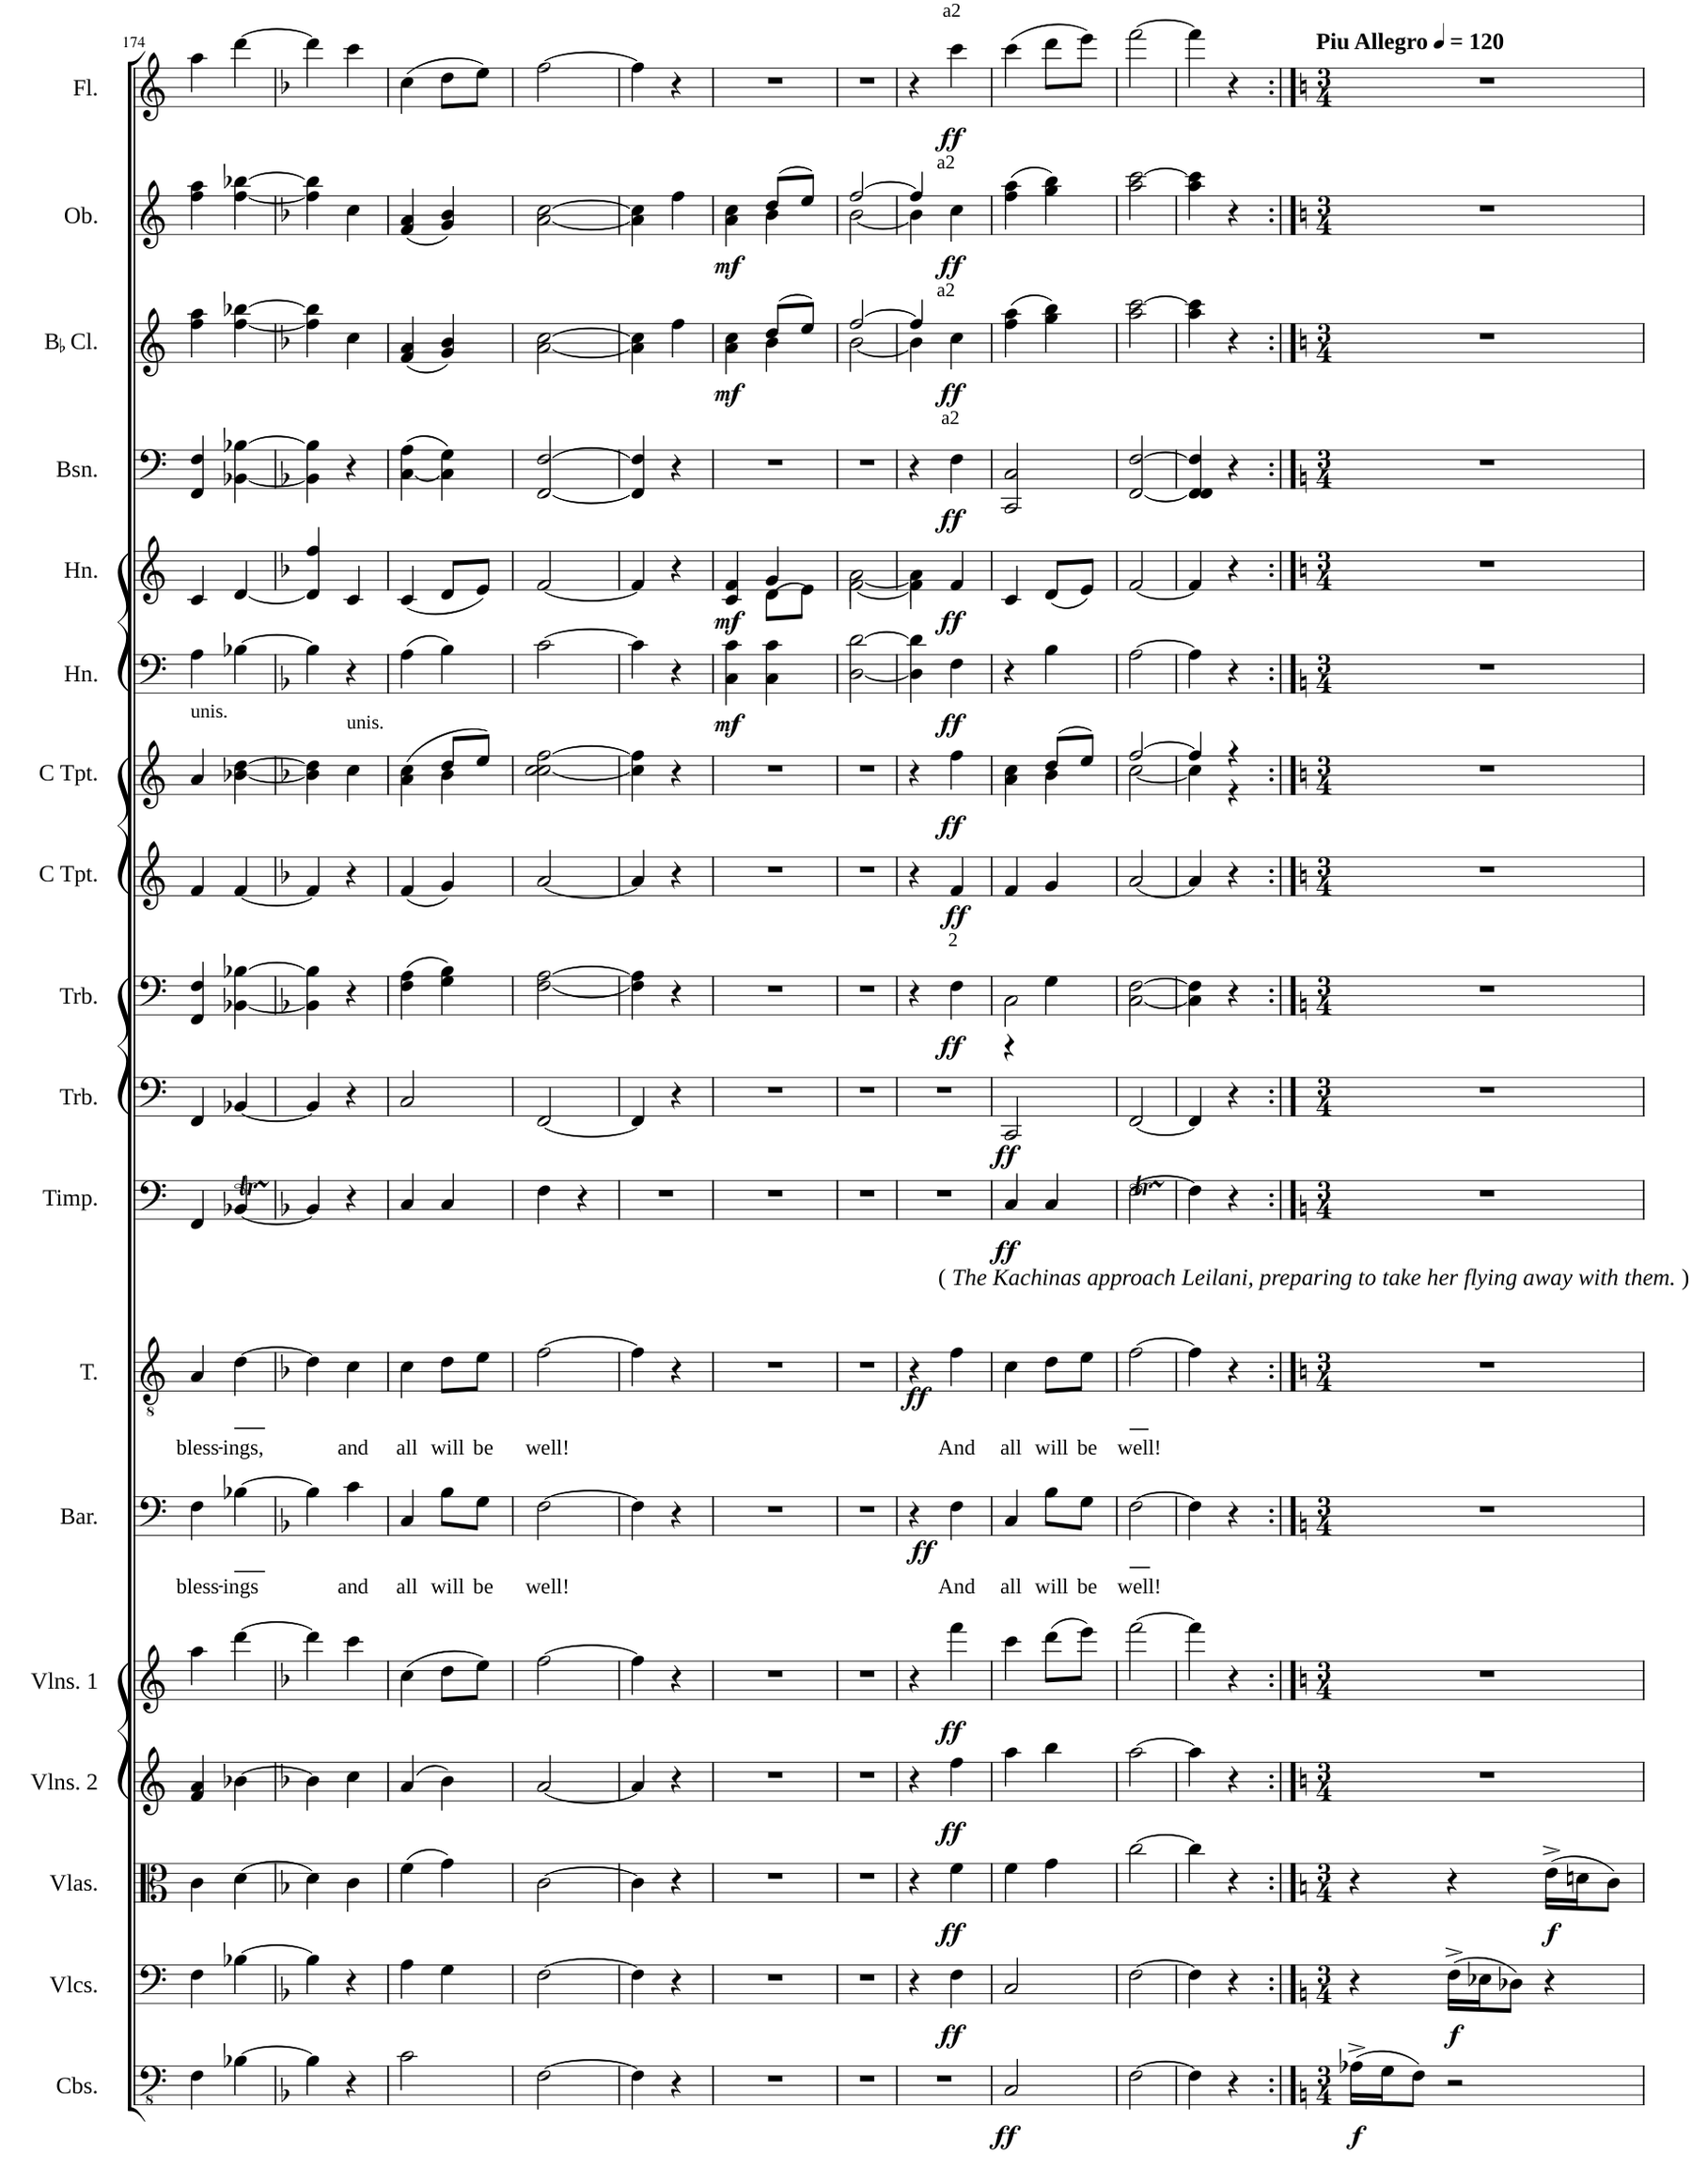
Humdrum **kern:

**kern	**dynam	**kern	**dynam	**kern	**dynam	**kern	**dynam	**kern	**dynam	**kern	**text	**dynam	**kern	**text	**dynam	**kern	**dynam	**kern	**dynam	**kern	**dynam	**kern	**dynam	**kern	**dynam	**kern	**dynam	**kern	**dynam	**kern	**dynam	**kern	**dynam	**kern	**dynam	**kern	**dynam
*part18	*part18	*part17	*part17	*part16	*part16	*part15	*part15	*part14	*part14	*part13	*part13	*part13	*part12	*part12	*part12	*part11	*part11	*part10	*part10	*part9	*part9	*part8	*part8	*part7	*part7	*part6	*part6	*part5	*part5	*part4	*part4	*part3	*part3	*part2	*part2	*part1	*part1
*staff18	*staff18	*staff17	*staff17	*staff16	*staff16	*staff15	*staff15	*staff14	*staff14	*staff13	*staff13	*staff13	*staff12	*staff12	*staff12	*staff11	*staff11	*staff10	*staff10	*staff9	*staff9	*staff8	*staff8	*staff7	*staff7	*staff6	*staff6	*staff5	*staff5	*staff4	*staff4	*staff3	*staff3	*staff2	*staff2	*staff1	*staff1
*I"Contrabasses	*	*I"Violoncellos	*	*I"Violas	*	*I"Violins 2	*	*I"Violins 1	*	*I"Baritone	*	*	*I"Tenor	*	*	*I"Timpani	*	*I"Trombone	*	*I"Trombone	*	*I"C Trumpet	*	*I"C Trumpet	*	*I"Horn	*	*I"Horn	*	*I"Bassoon	*	*I"BaccidentalFlat Clarinet	*	*I"Oboe	*	*I"Flute	*
*I'Cbs.	*	*I'Vlcs.	*	*I'Vlas.	*	*I'Vlns. 2	*	*I'Vlns. 1	*	*I'Bar.	*	*	*I'T.	*	*	*I'Timp.	*	*I'Trb.	*	*I'Trb.	*	*I'C Tpt.	*	*I'C Tpt.	*	*I'Hn.	*	*I'Hn.	*	*I'Bsn.	*	*I'BaccidentalFlat Cl.	*	*I'Ob.	*	*I'Fl.	*
!!LO:PB:g=z
*clefFv4	*	*clefF4	*	*clefC3	*	*clefG2	*	*clefG2	*	*clefF4	*	*	*clefGv2	*	*	*clefF4	*	*clefF4	*	*clefF4	*	*clefG2	*	*clefG2	*	*clefF4	*	*clefG2	*	*clefF4	*	*clefG2	*	*clefG2	*	*clefG2	*
*	*	*	*	*	*	*	*	*	*	*	*	*	*	*	*	*	*	*	*	*	*	*	*	*	*	*ITrd4c7	*	*ITrd4c7	*	*	*	*ITrd1c2	*	*	*	*	*
*k[]	*	*k[]	*	*k[]	*	*k[]	*	*k[]	*	*k[]	*	*	*k[]	*	*	*k[]	*	*k[]	*	*k[]	*	*k[]	*	*k[]	*	*k[]	*	*k[]	*	*k[]	*	*k[]	*	*k[]	*	*k[]	*
*M2/4	*	*M2/4	*	*M2/4	*	*M2/4	*	*M2/4	*	*M2/4	*	*	*M2/4	*	*	*M2/4	*	*M2/4	*	*M2/4	*	*M2/4	*	*M2/4	*	*M2/4	*	*M2/4	*	*M2/4	*	*M2/4	*	*M2/4	*	*M2/4	*
=174	=174	=174	=174	=174	=174	=174	=174	=174	=174	=174	=174	=174	=174	=174	=174	=174	=174	=174	=174	=174	=174	=174	=174	=174	=174	=174	=174	=174	=174	=174	=174	=174	=174	=174	=174	=174	=174
!	!	!	!	!	!	!	!	!	!	!	!	!	!	!	!	!	!	!	!	!	!	!	!	!LO:TX:a:t=unis.	!	!	!	!	!	!	!	!	!	!	!	!	!
!	!	!	!	!	!	!	!	!	!	!	!LO:LY:b	!	!	!LO:LY:b	!	!	!	!	!	!	!	!	!	!	!	!	!	!	!	!	!	!	!	!	!	!	!
4FF\	.	4F\	.	4c\	.	4f/ 4a/	.	4aa\	.	4F\	bless-	.	4A/	bless-	.	4FF/	.	4FF/	.	4FF/ 4F/	.	4f/	.	4a/	.	4A\	.	4c/	.	4FF/ 4F/	.	4ff\ 4aa\	.	4ff\ 4aa\	.	4aa\	.
!	!	!	!	!	!	!	!	!	!	!	!LO:LY:b	!	!	!LO:LY:b	!	!	!	!	!	!	!	!	!	!	!	!	!	!	!	!	!	!	!	!	!	!	!
[4BB-X\	.	[4B-X\	.	[4d\	.	[4b-X\	.	[4ddd\	.	[4B-X\	-ings	.	[4d\	-ings,	.	[4BB-XT/	.	[4BB-X/	.	[4BB-X\ [4B-X\	.	[4f/	.	[4b-X\ [4dd\	.	[4B-X\	.	[4d/	.	[4BB-X\ [4B-X\	.	[4ff\ [4bb-X\	.	[4ff\ [4bb-X\	.	[4ddd\	.
=175	=175	=175	=175	=175	=175	=175	=175	=175	=175	=175	=175	=175	=175	=175	=175	=175	=175	=175	=175	=175	=175	=175	=175	=175	=175	=175	=175	=175	=175	=175	=175	=175	=175	=175	=175	=175	=175
*k[b-]	*	*k[b-]	*	*k[b-]	*	*k[b-]	*	*k[b-]	*	*k[b-]	*	*	*k[b-]	*	*	*k[b-]	*	*	*	*k[b-]	*	*k[b-]	*	*k[b-]	*	*k[b-]	*	*k[b-]	*	*k[b-]	*	*k[b-]	*	*k[b-]	*	*k[b-]	*
4BB-\]	.	4B-\]	.	4d\]	.	4b-\]	.	4ddd\]	.	4B-\]	.	.	4d\]	.	.	4BB-/]	.	4BB-/]	.	4BB-\] 4B-\]	.	4f/]	.	4b-\] 4dd\]	.	4B-\]	.	4d/] 4ff/	.	4BB-\] 4B-\]	.	4ff\] 4bb-\]	.	4ff\] 4bb-\]	.	4ddd\]	.
!	!	!	!	!	!	!	!	!	!	!	!	!	!	!	!	!	!	!	!	!	!	!	!	!LO:TX:a:t=unis.	!	!	!	!	!	!	!	!	!	!	!	!	!
!	!	!	!	!	!	!	!	!	!	!	!LO:LY:b	!	!	!LO:LY:b	!	!	!	!	!	!	!	!	!	!	!	!	!	!	!	!	!	!	!	!	!	!	!
4r	.	4r	.	4c\	.	4cc\	.	4ccc\	.	4c\	and	.	4c\	and	.	4r	.	4r	.	4r	.	4r	.	4cc\	.	4r	.	4c/	.	4r	.	4cc\	.	4cc\	.	4ccc\	.
=176	=176	=176	=176	=176	=176	=176	=176	=176	=176	=176	=176	=176	=176	=176	=176	=176	=176	=176	=176	=176	=176	=176	=176	=176	=176	=176	=176	=176	=176	=176	=176	=176	=176	=176	=176	=176	=176
!	!	!	!	!	!	!	!	!	!	!	!LO:LY:b	!	!	!LO:LY:b	!	!	!	!	!	!	!	!	!	!	!	!	!	!	!	!	!	!	!	!	!	!	!
*	*	*	*	*	*	*	*	*	*	*	*	*	*	*	*	*	*	*	*	*	*	*	*	*^	*	*	*	*	*	*	*	*	*	*	*	*	*
2C\	.	4A\	.	(4f\	.	(4a/	.	(4cc\	.	4C/	all	.	4c\	all	.	4C/	.	2C/	.	(4F\ 4A\	.	(4f/	.	(4a\ 4cc\	4ryy	.	(4A\	.	(4c/	.	([4C\ 4A\	.	(4f/ 4a/	.	(4f/ 4a/	.	(4cc\	.
!	!	!	!	!	!	!	!	!	!	!	!LO:LY:b	!	!	!LO:LY:b	!	!	!	!	!	!	!	!	!	!	!	!	!	!	!	!	!	!	!	!	!	!	!	!
.	.	4G\	.	4g\)	.	4b-\)	.	8dd\L	.	8B-\L	will	.	8d\L	will	.	4C/	.	.	.	4G\ 4B-\)	.	4g/)	.	8dd/L	4b-\	.	4B-\)	.	8d/L	.	4C\] 4G\)	.	4g/ 4b-/)	.	4g/ 4b-/)	.	8dd\L	.
!	!	!	!	!	!	!	!	!	!	!	!LO:LY:b	!	!	!LO:LY:b	!	!	!	!	!	!	!	!	!	!	!	!	!	!	!	!	!	!	!	!	!	!	!	!
.	.	.	.	.	.	.	.	8ee\J)	.	8G\J	be	.	8e\J	be	.	.	.	.	.	.	.	.	.	8ee/J)	.	.	.	.	8e/J)	.	.	.	.	.	.	.	8ee\J)	.
*	*	*	*	*	*	*	*	*	*	*	*	*	*	*	*	*	*	*	*	*	*	*	*	*v	*v	*	*	*	*	*	*	*	*	*	*	*	*	*
=177	=177	=177	=177	=177	=177	=177	=177	=177	=177	=177	=177	=177	=177	=177	=177	=177	=177	=177	=177	=177	=177	=177	=177	=177	=177	=177	=177	=177	=177	=177	=177	=177	=177	=177	=177	=177	=177
!	!	!	!	!	!	!	!	!	!	!	!LO:LY:b	!	!	!LO:LY:b	!	!	!	!	!	!	!	!	!	!	!	!	!	!	!	!	!	!	!	!	!	!	!
[2FF\	.	[2F\	.	[2c\	.	[2a/	.	[2ff\	.	[2F\	well!	.	[2f\	well!	.	4F\	.	[2FF/	.	[2F\ [2A\	.	[2a/	.	[2cc\ 2cc\ [2ff\	.	[2c\	.	[2f/	.	[2FF/ [2F/	.	[2a\ [2cc\	.	[2a\ [2cc\	.	[2ff\	.
.	.	.	.	.	.	.	.	.	.	.	.	.	.	.	.	4r	.	.	.	.	.	.	.	.	.	.	.	.	.	.	.	.	.	.	.	.	.
=178	=178	=178	=178	=178	=178	=178	=178	=178	=178	=178	=178	=178	=178	=178	=178	=178	=178	=178	=178	=178	=178	=178	=178	=178	=178	=178	=178	=178	=178	=178	=178	=178	=178	=178	=178	=178	=178
4FF\]	.	4F\]	.	4c\]	.	4a/]	.	4ff\]	.	4F\]	.	.	4f\]	.	.	2r	.	4FF/]	.	4F\] 4A\]	.	4a/]	.	4cc\] 4ff\]	.	4c\]	.	4f/]	.	4FF/] 4F/]	.	4a\] 4cc\]	.	4a\] 4cc\]	.	4ff\]	.
4r	.	4r	.	4r	.	4r	.	4r	.	4r	.	.	4r	.	.	.	.	4r	.	4r	.	4r	.	4r	.	4r	.	4r	.	4r	.	4ff\	.	4ff\	.	4r	.
=179	=179	=179	=179	=179	=179	=179	=179	=179	=179	=179	=179	=179	=179	=179	=179	=179	=179	=179	=179	=179	=179	=179	=179	=179	=179	=179	=179	=179	=179	=179	=179	=179	=179	=179	=179	=179	=179
*	*	*	*	*	*	*	*	*	*	*	*	*	*	*	*	*	*	*	*	*	*	*	*	*	*	*	*	*^	*	*	*	*^	*	*^	*	*	*
!	!	!	!	!	!	!	!	!	!	!	!	!	!	!	!	!	!	!	!	!	!	!	!	!	!	!	!LO:DY:b	!	!	!LO:DY:b	!	!	!	!	!LO:DY:b	!	!	!LO:DY:b	!	!
2r	.	2r	.	2r	.	2r	.	2r	.	2r	.	.	2r	.	.	2r	.	2r	.	2r	.	2r	.	2r	.	4C\ 4c\	mf	4c/ 4f/	4ryy	mf	2r	.	4a\ 4cc\	4ryy	mf	4a\ 4cc\	4ryy	mf	2r	.
.	.	.	.	.	.	.	.	.	.	.	.	.	.	.	.	.	.	.	.	.	.	.	.	.	.	4C\ 4c\	.	(8d\L	4g/	.	.	.	(8dd/L	4b-\	.	(8dd/L	4b-\	.	.	.
.	.	.	.	.	.	.	.	.	.	.	.	.	.	.	.	.	.	.	.	.	.	.	.	.	.	.	.	8e\J)	.	.	.	.	8ee/J)	.	.	8ee/J)	.	.	.	.
=180	=180	=180	=180	=180	=180	=180	=180	=180	=180	=180	=180	=180	=180	=180	=180	=180	=180	=180	=180	=180	=180	=180	=180	=180	=180	=180	=180	=180	=180	=180	=180	=180	=180	=180	=180	=180	=180	=180	=180	=180
2r	.	2r	.	2r	.	2r	.	2r	.	2r	.	.	2r	.	.	2r	.	2r	.	2r	.	2r	.	2r	.	[2D\ [2d\	.	[2f\	[2a\	.	2r	.	[2ff/	[2b-\	.	[2ff/	[2b-\	.	2r	.
=181	=181	=181	=181	=181	=181	=181	=181	=181	=181	=181	=181	=181	=181	=181	=181	=181	=181	=181	=181	=181	=181	=181	=181	=181	=181	=181	=181	=181	=181	=181	=181	=181	=181	=181	=181	=181	=181	=181	=181	=181
2r	.	4r	.	4r	.	4r	.	4r	.	4r	.	.	4r	.	.	2r	.	2r	.	4r	.	4r	.	4r	.	4D\] 4d\]	.	4f\]	4a\]	.	4r	.	4ff/]	4b-\]	.	4ff/]	4b-\]	.	4r	.
!	!	!	!	!	!	!	!	!	!	!	!	!	!	!	!	!	!	!	!	!	!	!	!	!	!	!	!	!	!	!	!	!	!	!	!	!	!	!	!LO:TX:a:t=a2	!
!	!	!	!	!	!	!	!	!	!	!	!	!	!	!	!	!	!	!	!	!	!	!	!	!	!	!	!	!	!	!	!	!	!	!	!	!LO:TX:a:t=a2	!	!	!	!
!	!	!	!	!	!	!	!	!	!	!	!	!	!	!	!	!	!	!	!	!	!	!	!	!	!	!	!	!	!	!	!	!	!LO:TX:a:t=a2	!	!	!	!	!	!	!
!	!	!	!	!	!	!	!	!	!	!	!	!	!	!	!	!	!	!	!	!	!	!	!	!	!	!	!	!	!	!	!LO:TX:a:t=a2	!	!	!	!	!	!	!	!	!
!	!	!	!	!	!	!	!	!	!	!	!	!	!	!	!	!	!	!	!	!LO:TX:a:t=2	!	!	!	!	!	!	!	!	!	!	!	!	!	!	!	!	!	!	!	!
!	!	!	!LO:DY:b	!	!LO:DY:b	!	!LO:DY:b	!	!LO:DY:b	!	!LO:LY:b	!LO:DY:b	!	!LO:LY:b	!LO:DY:b	!	!	!	!	!	!LO:DY:b	!	!LO:DY:b	!	!LO:DY:b	!	!LO:DY:b	!	!	!LO:DY:b	!	!LO:DY:b	!	!	!LO:DY:b	!	!	!LO:DY:b	!	!LO:DY:b
.	.	4F\	ff	4f\	ff	4ff\	ff	4fff\	ff	4F\	And	ff	4f\	And	ff	.	.	.	.	4F\	ff	4f/	ff	4ff\	ff	4F\	ff	4f/	4ryy	ff	4F\	ff	4cc\	4ryy	ff	4cc\	4ryy	ff	4ccc\	ff
=182	=182	=182	=182	=182	=182	=182	=182	=182	=182	=182	=182	=182	=182	=182	=182	=182	=182	=182	=182	=182	=182	=182	=182	=182	=182	=182	=182	=182	=182	=182	=182	=182	=182	=182	=182	=182	=182	=182	=182	=182
!	!LO:DY:b	!	!	!	!	!	!	!	!	!	!LO:LY:b	!	!	!LO:LY:b	!	!	!LO:DY:b	!	!LO:DY:b	!	!	!	!	!	!	!	!	!	!	!	!	!	!	!	!	!	!	!	!	!
*	*	*	*	*	*	*	*	*	*	*	*	*	*	*	*	*	*	*	*	*	*	*	*	*	*	*	*	*	*	*	*	*	*v	*v	*	*	*	*	*	*
*	*	*	*	*	*	*	*	*	*	*	*	*	*	*	*	*	*	*	*	*^	*	*	*	*^	*	*	*	*v	*v	*	*	*	*	*	*v	*v	*	*	*
2CC/	ff	2C/	.	4f\	.	4aa\	.	4ccc\	.	4C/	all	.	4c\	all	.	4C/	ff	2CC/	ff	2C\	4r	.	4f/	.	4a\ 4cc\	4ryy	.	4r	.	4c/	.	2CC/ 2C/	.	(4ff\ 4aa\	.	(4ff\ 4aa\	.	(4ccc\	.
!	!	!	!	!	!	!	!	!	!	!	!LO:LY:b	!	!	!LO:LY:b	!	!	!	!	!	!	!	!	!	!	!	!	!	!	!	!	!	!	!	!	!	!	!	!	!
.	.	.	.	4g\	.	4bb-\	.	(8ddd\L	.	8B-\L	will	.	8d\L	will	.	4C/	.	.	.	.	4G\	.	4g/	.	(8dd/L	4b-\	.	4B-\	.	(8d/L	.	.	.	4gg\ 4bb-\)	.	4gg\ 4bb-\)	.	8ddd\L	.
!	!	!	!	!	!	!	!	!	!	!	!LO:LY:b	!	!	!LO:LY:b	!	!	!	!	!	!	!	!	!	!	!	!	!	!	!	!	!	!	!	!	!	!	!	!	!
.	.	.	.	.	.	.	.	8eee\J)	.	8G\J	be	.	8e\J	be	.	.	.	.	.	.	.	.	.	.	8ee/J)	.	.	.	.	8e/J)	.	.	.	.	.	.	.	8eee\J)	.
*	*	*	*	*	*	*	*	*	*	*	*	*	*	*	*	*	*	*	*	*v	*v	*	*	*	*	*	*	*	*	*	*	*	*	*	*	*	*	*	*
=183	=183	=183	=183	=183	=183	=183	=183	=183	=183	=183	=183	=183	=183	=183	=183	=183	=183	=183	=183	=183	=183	=183	=183	=183	=183	=183	=183	=183	=183	=183	=183	=183	=183	=183	=183	=183	=183	=183
!	!	!	!	!	!	!	!	!	!	!	!LO:LY:b	!	!	!LO:LY:b	!	!	!	!	!	!	!	!	!	!	!	!	!	!	!	!	!	!	!	!	!	!	!	!
[2FF\	.	[2F\	.	[2cc\	.	[2aa\	.	[2fff\	.	[2F\	well!	.	[2f\	well!	.	[2FT\	.	[2FF/	.	[2C\ [2F\	.	[2a/	.	[2ff/	[2cc\	.	[2A\	.	[2f/	.	[2FF/ [2F/	.	2aa\ [2ccc\	.	2aa\ [2ccc\	.	[2fff\	.
=184	=184	=184	=184	=184	=184	=184	=184	=184	=184	=184	=184	=184	=184	=184	=184	=184	=184	=184	=184	=184	=184	=184	=184	=184	=184	=184	=184	=184	=184	=184	=184	=184	=184	=184	=184	=184	=184	=184
4FF\]	.	4F\]	.	4cc\]	.	4aa\]	.	4fff\]	.	4F\]	.	.	4f\]	.	.	4F\]	.	4FF/]	.	4C\] 4F\]	.	4a/]	.	4ff/]	4cc\]	.	4A\]	.	4f/]	.	4FF/] 4FF/ 4F/]	.	4aa\ 4ccc\]	.	4aa\ 4ccc\]	.	4fff\]	.
4r	.	4r	.	4r	.	4r	.	4r	.	4r	.	.	4r	.	.	4r	.	4r	.	4r	.	4r	.	4r	4r	.	4r	.	4r	.	4r	.	4r	.	4r	.	4r	.
*	*	*	*	*	*	*	*	*	*	*	*	*	*	*	*	*	*	*	*	*	*	*	*	*v	*v	*	*	*	*	*	*	*	*	*	*	*	*	*
=185:|!	=185:|!	=185:|!	=185:|!	=185:|!	=185:|!	=185:|!	=185:|!	=185:|!	=185:|!	=185:|!	=185:|!	=185:|!	=185:|!	=185:|!	=185:|!	=185:|!	=185:|!	=185:|!	=185:|!	=185:|!	=185:|!	=185:|!	=185:|!	=185:|!	=185:|!	=185:|!	=185:|!	=185:|!	=185:|!	=185:|!	=185:|!	=185:|!	=185:|!	=185:|!	=185:|!	=185:|!	=185:|!
*k[]	*	*k[]	*	*k[]	*	*k[]	*	*k[]	*	*k[]	*	*	*k[]	*	*	*k[]	*	*	*	*k[]	*	*k[]	*	*k[]	*	*k[]	*	*k[]	*	*k[]	*	*k[]	*	*k[]	*	*k[]	*
*M3/4	*	*M3/4	*	*M3/4	*	*M3/4	*	*M3/4	*	*M3/4	*	*	*M3/4	*	*	*M3/4	*	*M3/4	*	*M3/4	*	*M3/4	*	*M3/4	*	*M3/4	*	*M3/4	*	*M3/4	*	*M3/4	*	*M3/4	*	*M3/4	*
*	*	*	*	*	*	*	*	*	*	*	*	*	*	*	*	*	*	*	*	*	*	*	*	*	*	*	*	*	*	*	*	*	*	*	*	*MM120	*
*	*	*	*	*	*	*	*	*	*	*	*	*	*	*	*	*	*	*	*	*	*	*	*	*^	*	*	*	*	*	*	*	*	*	*	*	*	*
!	!	!	!	!	!	!	!	!	!	!	!	!	!	!	!	!	!	!	!	!	!	!	!	!	!	!	!	!	!	!	!	!	!	!	!	!	!LO:TX:a:B:t=Piu Allegro	!
!	!	!	!	!	!	!	!	!	!	!	!	!	!LO:TX:a:t=(	!	!	!	!	!	!	!	!	!	!	!	!	!	!	!	!	!	!	!	!	!	!	!	!	!
!	!	!	!	!	!	!	!	!	!	!	!	!	!LO:TX:a:i:t=The Kachinas approach Leilani, preparing to take her flying away with them.	!	!	!	!	!	!	!	!	!	!	!	!	!	!	!	!	!	!	!	!	!	!	!	!	!
!	!	!	!	!	!	!	!	!	!	!	!	!	!LO:TX:a:t=)	!	!	!	!	!	!	!	!	!	!	!	!	!	!	!	!	!	!	!	!	!	!	!	!	!
!	!LO:DY:b	!	!	!	!	!	!	!	!	!	!	!	!	!	!	!	!	!	!	!	!	!	!	!	!	!	!	!	!	!	!	!	!	!	!	!	!	!
*	*	*	*	*	*	*	*	*	*	*	*	*	*	*	*	*	*	*	*	*	*	*	*	*v	*v	*	*	*	*	*	*	*	*	*	*	*	*	*
(16AA-X^\LL	f	4r	.	4r	.	2.r	.	2.r	.	2.r	.	.	2.r	.	.	2.r	.	2.r	.	2.r	.	2.r	.	2.r	.	2.r	.	2.r	.	2.r	.	2.r	.	2.r	.	2.r	.
16GG\J	.	.	.	.	.	.	.	.	.	.	.	.	.	.	.	.	.	.	.	.	.	.	.	.	.	.	.	.	.	.	.	.	.	.	.	.	.
8FF\J)	.	.	.	.	.	.	.	.	.	.	.	.	.	.	.	.	.	.	.	.	.	.	.	.	.	.	.	.	.	.	.	.	.	.	.	.	.
!	!	!	!LO:DY:b	!	!	!	!	!	!	!	!	!	!	!	!	!	!	!	!	!	!	!	!	!	!	!	!	!	!	!	!	!	!	!	!	!	!
2r	.	(16F^\LL	f	4r	.	.	.	.	.	.	.	.	.	.	.	.	.	.	.	.	.	.	.	.	.	.	.	.	.	.	.	.	.	.	.	.	.
.	.	16E-X\J	.	.	.	.	.	.	.	.	.	.	.	.	.	.	.	.	.	.	.	.	.	.	.	.	.	.	.	.	.	.	.	.	.	.	.
.	.	8D-X\J)	.	.	.	.	.	.	.	.	.	.	.	.	.	.	.	.	.	.	.	.	.	.	.	.	.	.	.	.	.	.	.	.	.	.	.
!	!	!	!	!	!LO:DY:b	!	!	!	!	!	!	!	!	!	!	!	!	!	!	!	!	!	!	!	!	!	!	!	!	!	!	!	!	!	!	!	!
.	.	4r	.	(16e^\LL	f	.	.	.	.	.	.	.	.	.	.	.	.	.	.	.	.	.	.	.	.	.	.	.	.	.	.	.	.	.	.	.	.
.	.	.	.	16dn\J	.	.	.	.	.	.	.	.	.	.	.	.	.	.	.	.	.	.	.	.	.	.	.	.	.	.	.	.	.	.	.	.	.
.	.	.	.	8c\J)	.	.	.	.	.	.	.	.	.	.	.	.	.	.	.	.	.	.	.	.	.	.	.	.	.	.	.	.	.	.	.	.	.
=	=	=	=	=	=	=	=	=	=	=	=	=	=	=	=	=	=	=	=	=	=	=	=	=	=	=	=	=	=	=	=	=	=	=	=	=	=
*-	*-	*-	*-	*-	*-	*-	*-	*-	*-	*-	*-	*-	*-	*-	*-	*-	*-	*-	*-	*-	*-	*-	*-	*-	*-	*-	*-	*-	*-	*-	*-	*-	*-	*-	*-	*-	*-
